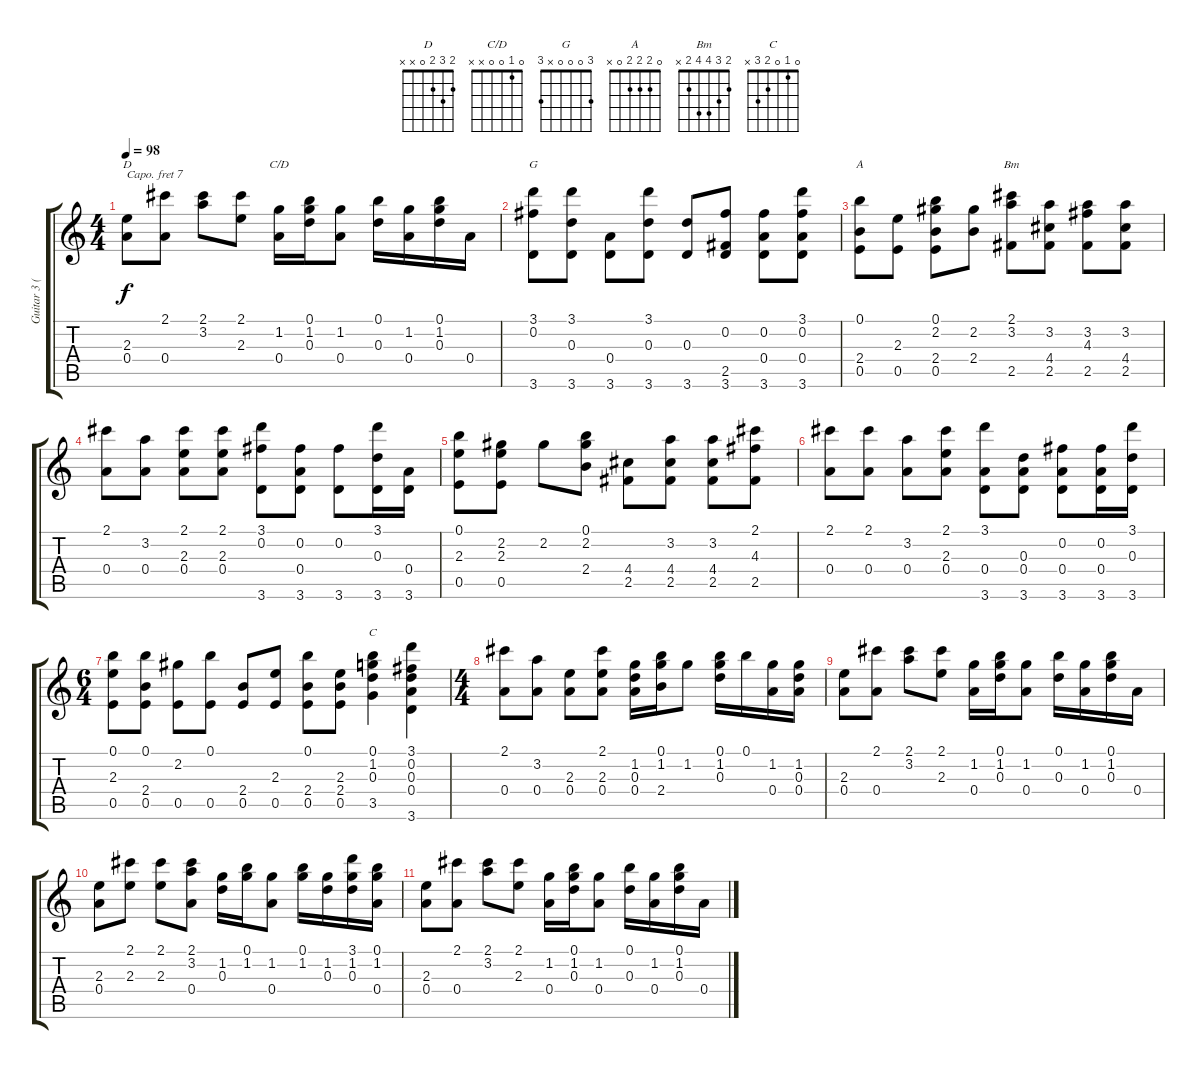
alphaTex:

\track ("Guitar 3 (Capo 7th)" "Guitar 3 (") {instrument acousticguitarnylon}
\staff {score tabs}
\capo 7
\tuning (E4 B3 G3 D3 A2 E2) {hide}
\chord ("D" 2 3 2 0 x x)
\chord ("C/D" 0 1 0 0 x x)
\chord ("G" 3 0 0 0 x 3)
\chord ("A" 0 2 2 2 0 x)
\chord ("Bm" 2 3 4 4 2 x)
\chord ("C" 0 1 0 2 3 x)
\ts (4 4)
\tempo 98
\clef g2
\ks c
(2.3 0.4).8{ch "D" dy f} (2.1 0.4).8 (2.1 3.2).8 (2.1 2.3).8 (1.2 0.4).16{ch "C/D"} (0.1 1.2 0.3).16 (1.2 0.4).8 (0.1 0.3).16 (1.2 0.4).16 (0.1 1.2 0.3).16 0.4.16 |
(3.1 0.2 3.6).8{ch "G"} (3.1 0.3 3.6).8 (0.4 3.6).8 (3.1 0.3 3.6).8 (0.3 3.6).8 (0.2 2.5 3.6).8 (0.2 0.4 3.6).8 (3.1 0.2 0.4 3.6).8 |
(0.1 2.4 0.5).8{ch "A"} (2.3 0.5).8 (0.1 2.2 2.4 0.5).8 (2.2 2.4).8 (2.1 3.2 2.5).8{ch "Bm"} (3.2 4.4 2.5).8 (3.2 4.3 2.5).8 (3.2 4.4 2.5).8 |
(2.1 0.4).8 (3.2 0.4).8 (2.1 2.3 0.4).8 (2.1 2.3 0.4).8 (3.1 0.2 3.6).8 (0.2 0.4 3.6).8 (0.2 3.6).8 (3.1 0.3 3.6).16 (0.4 3.6).16 |
(0.1 2.3 0.5).8 (2.2 2.3 0.5).8 2.2.8 (0.1 2.2 2.4).8 (4.4 2.5).8 (3.2 4.4 2.5).8 (3.2 4.4 2.5).8 (2.1 4.3 2.5).8 |
(2.1 0.4).8 (2.1 0.4).8 (3.2 0.4).8 (2.1 2.3 0.4).8 (3.1 0.4 3.6).8 (0.3 0.4 3.6).8 (0.2 0.4 3.6).8 (0.2 0.4 3.6).16 (3.1 0.3 3.6).16 |
\ts (6 4)
(0.1 2.3 0.5).8 (0.1 2.4 0.5).8 (2.2 0.5).8 (0.1 0.5).8 (2.4 0.5).8 (2.3 0.5).8 (0.1 2.4 0.5).8 (2.3 2.4 0.5).8 (0.1 1.2 0.3 3.5).4{ch "C"} (3.1 0.2 0.3 0.4 3.6).4 |
\ts (4 4)
(2.1 0.4).8 (3.2 0.4).8 (2.3 0.4).8 (2.1 2.3 0.4).8 (1.2 0.3 0.4).16 (0.1 1.2 2.4).16 1.2.8 (0.1 1.2 0.3).16 0.1.16 (1.2 0.4).16 (1.2 0.3 0.4).16 |
(2.3 0.4).8 (2.1 0.4).8 (2.1 3.2).8 (2.1 2.3).8 (1.2 0.4).16 (0.1 1.2 0.3).16 (1.2 0.4).8 (0.1 0.3).16 (1.2 0.4).16 (0.1 1.2 0.3).16 0.4.16 |
(2.3 0.4).8 (2.1 2.3).8 (2.1 2.3).8 (2.1 3.2 0.4).8 (1.2 0.3).16 (0.1 1.2).16 (1.2 0.4).8 (0.1 1.2).16 (1.2 0.3).16 (3.1 1.2 0.3).16 (0.1 1.2 0.4).16 |
(2.3 0.4).8 (2.1 0.4).8 (2.1 3.2).8 (2.1 2.3).8 (1.2 0.4).16 (0.1 1.2 0.3).16 (1.2 0.4).8 (0.1 0.3).16 (1.2 0.4).16 (0.1 1.2 0.3).16 0.4.16
